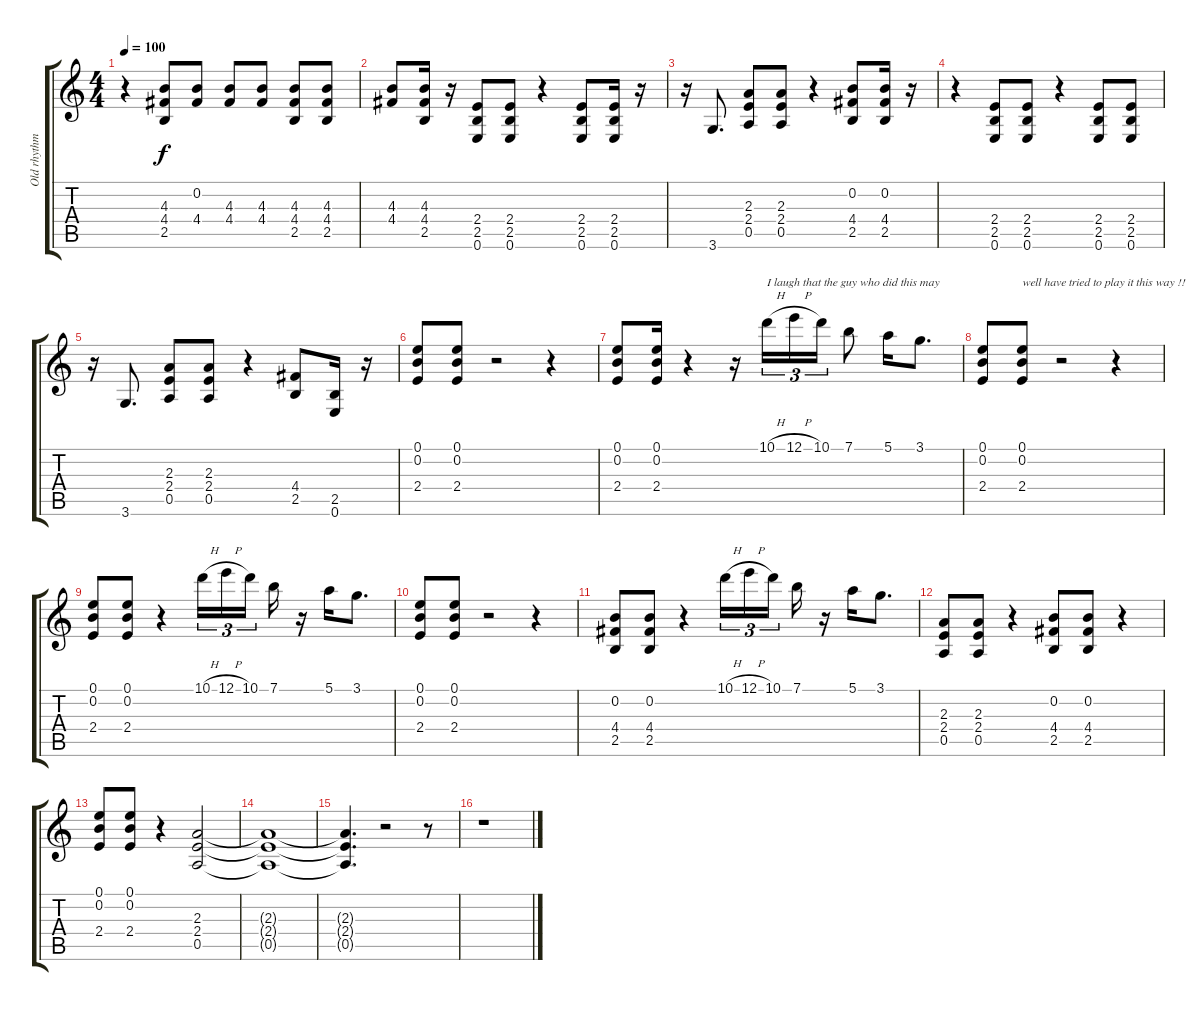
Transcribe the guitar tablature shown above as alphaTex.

\track ("Old rhythm track" "Old rhythm") {instrument acousticguitarnylon}
\staff {score tabs}
\tuning (E4 B3 G3 D3 A2 E2) {hide}
\ts (4 4)
\tempo 100
\clef g2
\ks c
r.4{dy f} (4.3 4.4 2.5).8 (0.2 4.4).8 (4.3 4.4).8 (4.3 4.4).8 (4.3 4.4 2.5).8 (4.3 4.4 2.5).8 |
(4.3 4.4).8 (4.3 4.4 2.5).16 r.16 (2.4 2.5 0.6).8 (2.4 2.5 0.6).8 r.4 (2.4 2.5 0.6).8 (2.4 2.5 0.6).16 r.16 |
r.16 3.6.8{d} (2.3 2.4 0.5).8 (2.3 2.4 0.5).8 r.4 (0.2 4.4 2.5).8 (0.2 4.4 2.5).16 r.16 |
r.4 (2.4 2.5 0.6).8 (2.4 2.5 0.6).8 r.4 (2.4 2.5 0.6).8 (2.4 2.5 0.6).8 |
r.16 3.6.8{d} (2.3 2.4 0.5).8 (2.3 2.4 0.5).8 r.4 (4.4 2.5).8 (2.5 0.6).16 r.16 |
(0.1 0.2 2.4).8 (0.1 0.2 2.4).8 r.2 r.4 |
(0.1 0.2 2.4).8 (0.1 0.2 2.4).16 r.4 r.16 10.1{h}.16{tu (3 2) txt "I laugh that the guy who did this may "} 12.1{h}.16{tu (3 2)} 10.1.16{tu (3 2)} 7.1.8 5.1.16 3.1.8{d} |
(0.1 0.2 2.4).8 (0.1 0.2 2.4).8{txt "well have tried to play it this way !!"} r.2 r.4 |
(0.1 0.2 2.4).8 (0.1 0.2 2.4).8 r.4 10.1{h}.16{tu (3 2)} 12.1{h}.16{tu (3 2)} 10.1.16{tu (3 2)} 7.1.16 r.16 5.1.16 3.1.8{d} |
(0.1 0.2 2.4).8 (0.1 0.2 2.4).8 r.2 r.4 |
(0.2 4.4 2.5).8 (0.2 4.4 2.5).8 r.4 10.1{h}.16{tu (3 2)} 12.1{h}.16{tu (3 2)} 10.1.16{tu (3 2)} 7.1.16 r.16 5.1.16 3.1.8{d} |
(2.3 2.4 0.5).8 (2.3 2.4 0.5).8 r.4 (0.2 4.4 2.5).8 (0.2 4.4 2.5).8 r.4 |
(0.1 0.2 2.4).8 (0.1 0.2 2.4).8 r.4 (2.3 2.4 0.5).2 |
(2.3{t} 2.4{t} 0.5{t}).1 |
(2.3{t} 2.4{t} 0.5{t}).4{d} r.2 r.8 |
r.1
